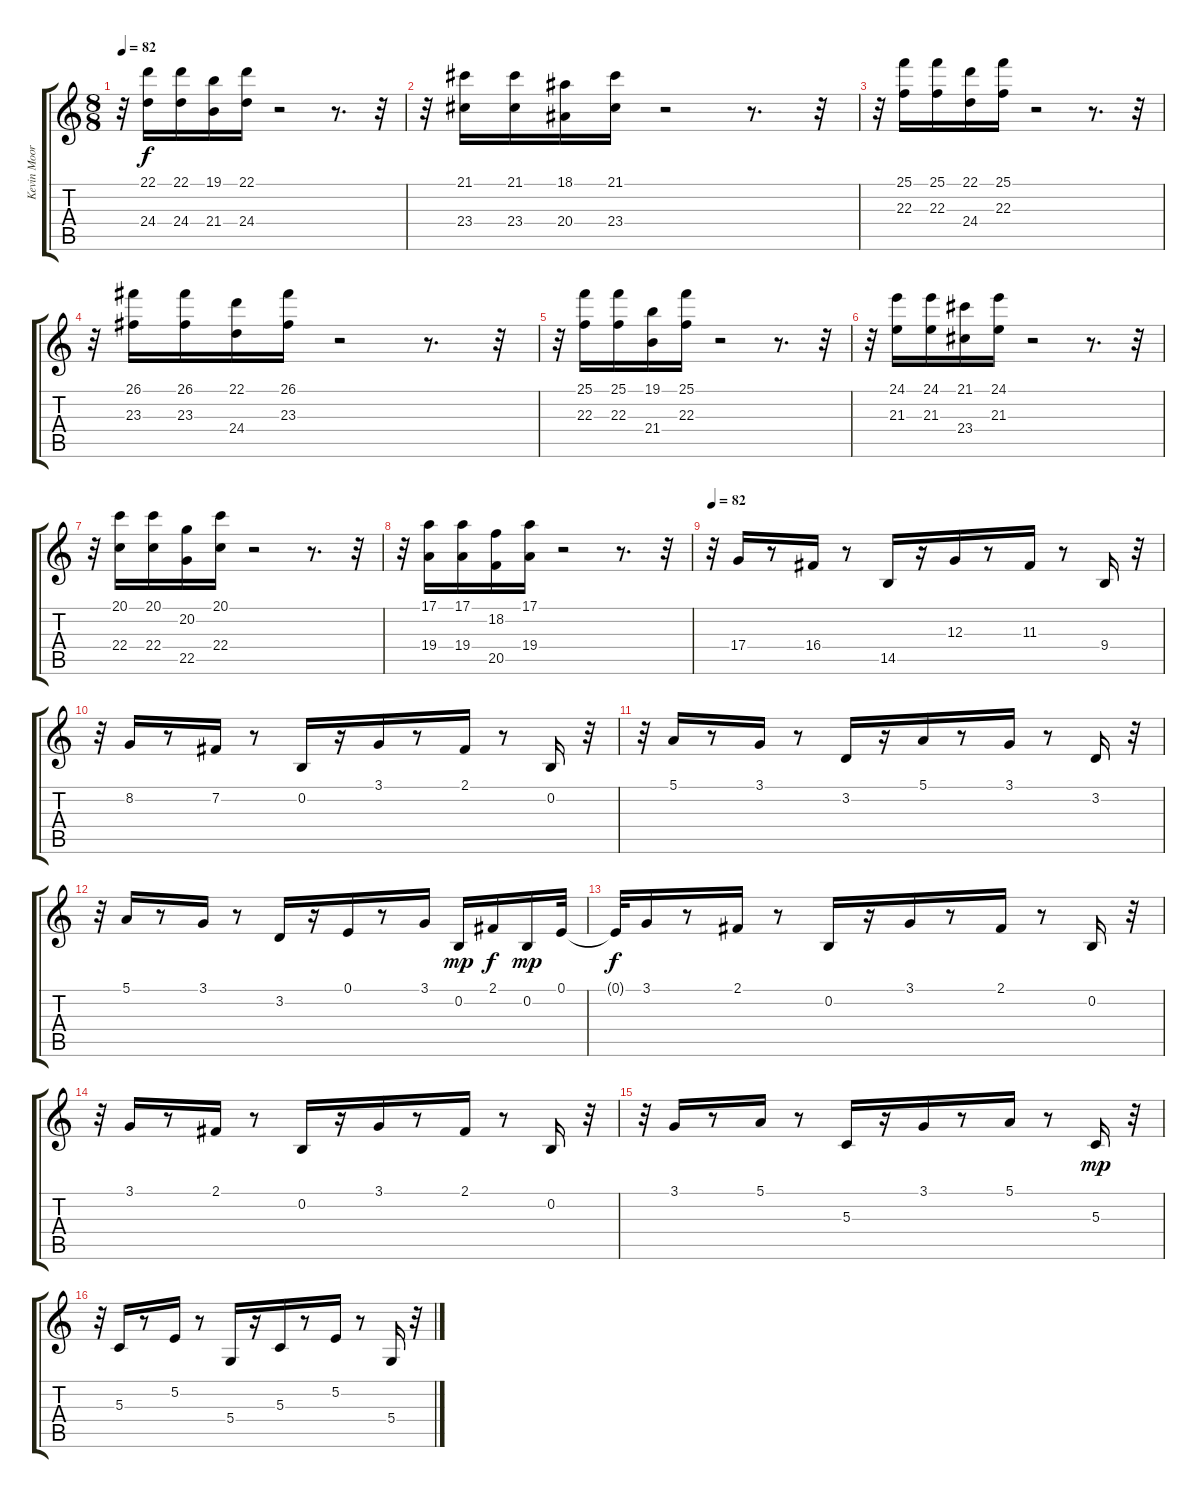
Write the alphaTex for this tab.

\track ("Kevin Moore" "Kevin Moor") {instrument electricgrandpiano}
\staff {score tabs}
\tuning (E4 B3 G3 D3 A2 E2) {hide}
\ts (8 8)
\tempo 82
\clef g2
\ks c
r.32{dy f} (22.1 24.4).16 (22.1 24.4).16 (19.1 21.4).16 (22.1 24.4).16 r.2 r.8{d} r.32 |
r.32 (21.1 23.4).16 (21.1 23.4).16 (18.1 20.4).16 (21.1 23.4).16 r.2 r.8{d} r.32 |
r.32 (25.1 22.3).16 (25.1 22.3).16 (22.1 24.4).16 (25.1 22.3).16 r.2 r.8{d} r.32 |
r.32 (26.1 23.3).16 (26.1 23.3).16 (22.1 24.4).16 (26.1 23.3).16 r.2 r.8{d} r.32 |
r.32 (25.1 22.3).16 (25.1 22.3).16 (19.1 21.4).16 (25.1 22.3).16 r.2 r.8{d} r.32 |
r.32 (24.1 21.3).16 (24.1 21.3).16 (21.1 23.4).16 (24.1 21.3).16 r.2 r.8{d} r.32 |
r.32 (20.1 22.4).16 (20.1 22.4).16 (20.2 22.5).16 (20.1 22.4).16 r.2 r.8{d} r.32 |
r.32 (17.1 19.4).16 (17.1 19.4).16 (18.2 20.5).16 (17.1 19.4).16 r.2 r.8{d} r.32 |
\tempo 82
r.32 17.4.16 r.8 16.4.16 r.8 14.5.16 r.16 12.3.16 r.8 11.3.16 r.8 9.4.16 r.32 |
r.32 8.2.16 r.8 7.2.16 r.8 0.2.16 r.16 3.1.16 r.8 2.1.16 r.8 0.2.16 r.32 |
r.32 5.1.16 r.8 3.1.16 r.8 3.2.16 r.16 5.1.16 r.8 3.1.16 r.8 3.2.16 r.32 |
r.32 5.1.16 r.8 3.1.16 r.8 3.2.16 r.16 0.1.16 r.8 3.1.16 0.2.16{dy mp} 2.1.16{dy f} 0.2.16{dy mp} 0.1.32 |
0.1{t}.32{dy f} 3.1.16 r.8 2.1.16 r.8 0.2.16 r.16 3.1.16 r.8 2.1.16 r.8 0.2.16 r.32 |
r.32 3.1.16 r.8 2.1.16 r.8 0.2.16 r.16 3.1.16 r.8 2.1.16 r.8 0.2.16 r.32 |
r.32 3.1.16 r.8 5.1.16 r.8 5.3.16 r.16 3.1.16 r.8 5.1.16 r.8 5.3.16{dy mp} r.32 |
r.32 5.3.16 r.8 5.2.16 r.8 5.4.16 r.16 5.3.16 r.8 5.2.16 r.8 5.4.16 r.32
